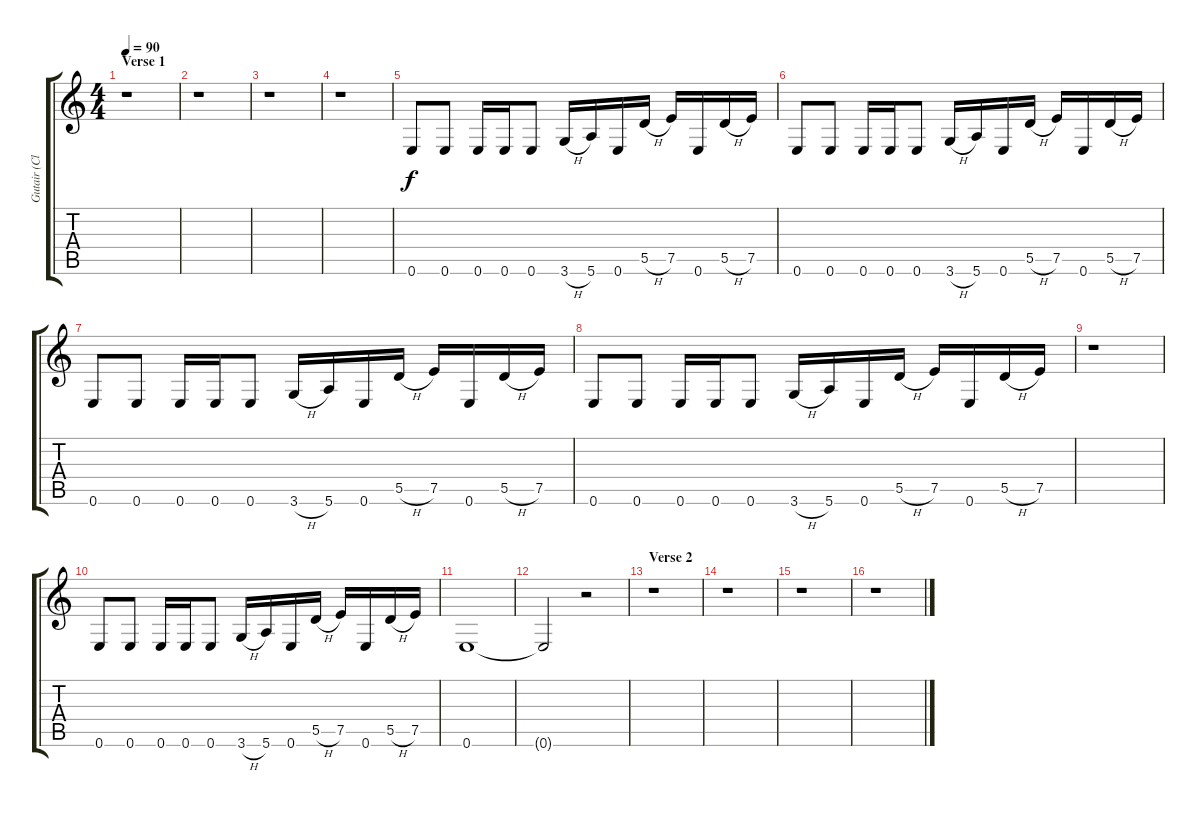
\track ("Gutair (Clean Muted)" "Gutair (Cl") {instrument electricguitarmuted}
\staff {score tabs}
\tuning (E4 B3 G3 D3 A2 E2) {hide}
\ts (4 4)
\section ("" "Verse 1")
\tempo 90
\clef g2
\ks c
r.1{dy f} |
r.1 |
r.1 |
r.1 |
0.6.8 0.6.8 0.6.16 0.6.16 0.6.8 3.6{h}.16 5.6.16 0.6.16 5.5{h}.16 7.5.16 0.6.16 5.5{h}.16 7.5.16 |
0.6.8 0.6.8 0.6.16 0.6.16 0.6.8 3.6{h}.16 5.6.16 0.6.16 5.5{h}.16 7.5.16 0.6.16 5.5{h}.16 7.5.16 |
0.6.8 0.6.8 0.6.16 0.6.16 0.6.8 3.6{h}.16 5.6.16 0.6.16 5.5{h}.16 7.5.16 0.6.16 5.5{h}.16 7.5.16 |
0.6.8 0.6.8 0.6.16 0.6.16 0.6.8 3.6{h}.16 5.6.16 0.6.16 5.5{h}.16 7.5.16 0.6.16 5.5{h}.16 7.5.16 |
r.1 |
0.6.8 0.6.8 0.6.16 0.6.16 0.6.8 3.6{h}.16 5.6.16 0.6.16 5.5{h}.16 7.5.16 0.6.16 5.5{h}.16 7.5.16 |
0.6.1 |
0.6{t}.2 r.2 |
\section ("" "Verse 2")
r.1 |
r.1 |
r.1 |
r.1
